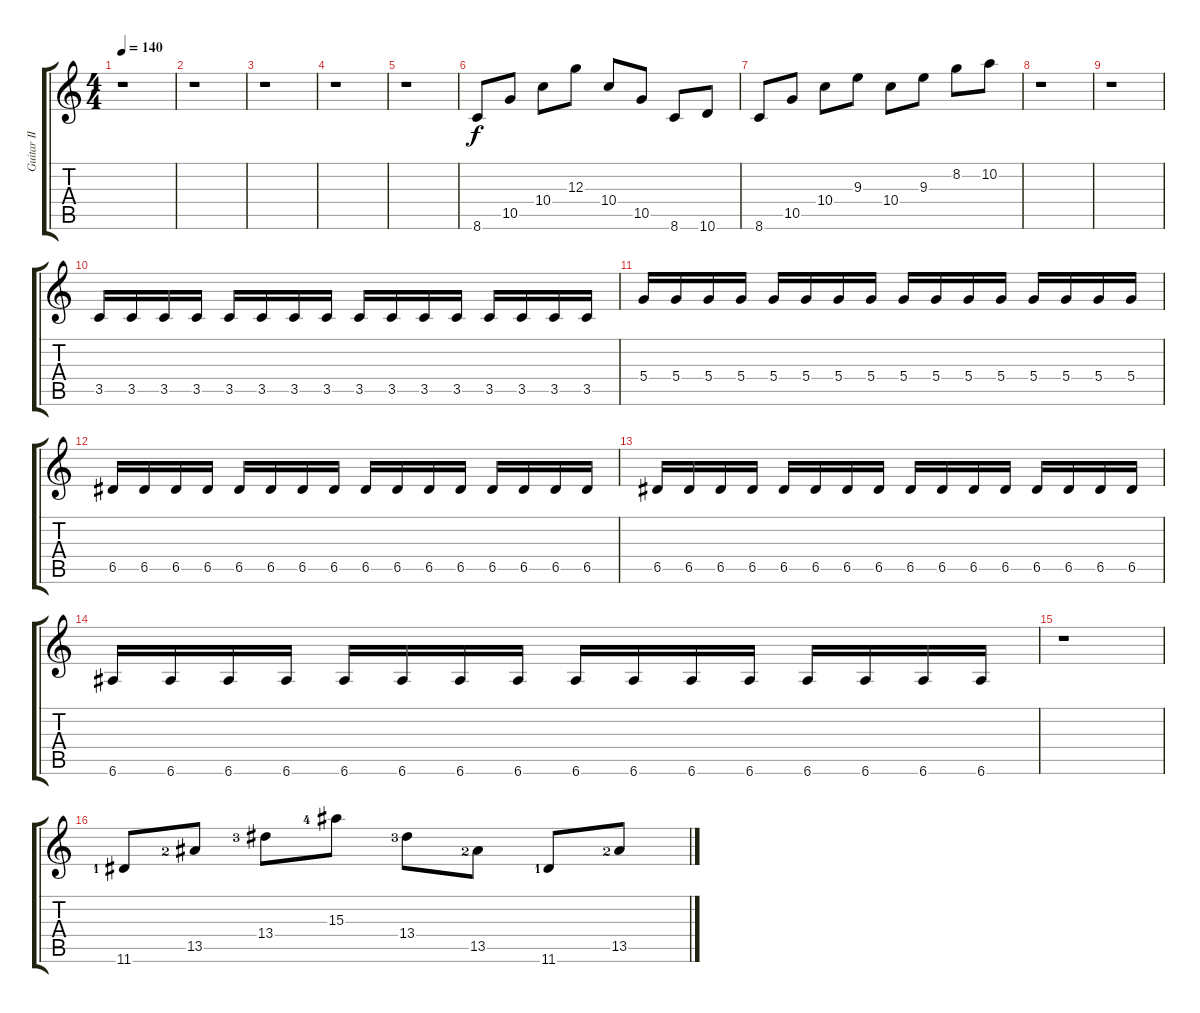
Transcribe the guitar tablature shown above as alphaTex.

\track ("Guitar II" "Guitar II") {instrument distortionguitar}
\staff {score tabs}
\tuning (E4 B3 G3 D3 A2 E2) {hide}
\ts (4 4)
\tempo 140
\clef g2
\ks c
r.1{dy p} |
r.1 |
r.1 |
r.1 |
r.1 |
8.6.8{dy f volume 10 balance 8 instrument distortionguitar} 10.5.8 10.4.8 12.3.8 10.4.8 10.5.8 8.6.8 10.6.8 |
8.6.8 10.5.8 10.4.8 9.3.8 10.4.8 9.3.8 8.2.8 10.2.8 |
r.1 |
r.1 |
3.5.16{volume 8 balance 8} 3.5.16 3.5.16 3.5.16 3.5.16 3.5.16 3.5.16 3.5.16 3.5.16 3.5.16 3.5.16 3.5.16 3.5.16 3.5.16 3.5.16 3.5.16 |
5.4.16 5.4.16 5.4.16 5.4.16 5.4.16 5.4.16 5.4.16 5.4.16 5.4.16 5.4.16 5.4.16 5.4.16 5.4.16 5.4.16 5.4.16 5.4.16 |
6.5.16 6.5.16 6.5.16 6.5.16 6.5.16 6.5.16 6.5.16 6.5.16 6.5.16 6.5.16 6.5.16 6.5.16 6.5.16 6.5.16 6.5.16 6.5.16 |
6.5.16 6.5.16 6.5.16 6.5.16 6.5.16 6.5.16 6.5.16 6.5.16 6.5.16 6.5.16 6.5.16 6.5.16 6.5.16 6.5.16 6.5.16 6.5.16 |
6.6.16 6.6.16 6.6.16 6.6.16 6.6.16 6.6.16 6.6.16 6.6.16 6.6.16 6.6.16 6.6.16 6.6.16 6.6.16 6.6.16 6.6.16 6.6.16 |
r.1 |
11.6{lf 2}.8{volume 10 balance 8 instrument distortionguitar} 13.5{lf 3}.8 13.4{lf 4}.8 15.3{lf 5}.8 13.4{lf 4}.8 13.5{lf 3}.8 11.6{lf 2}.8 13.5{lf 3}.8
